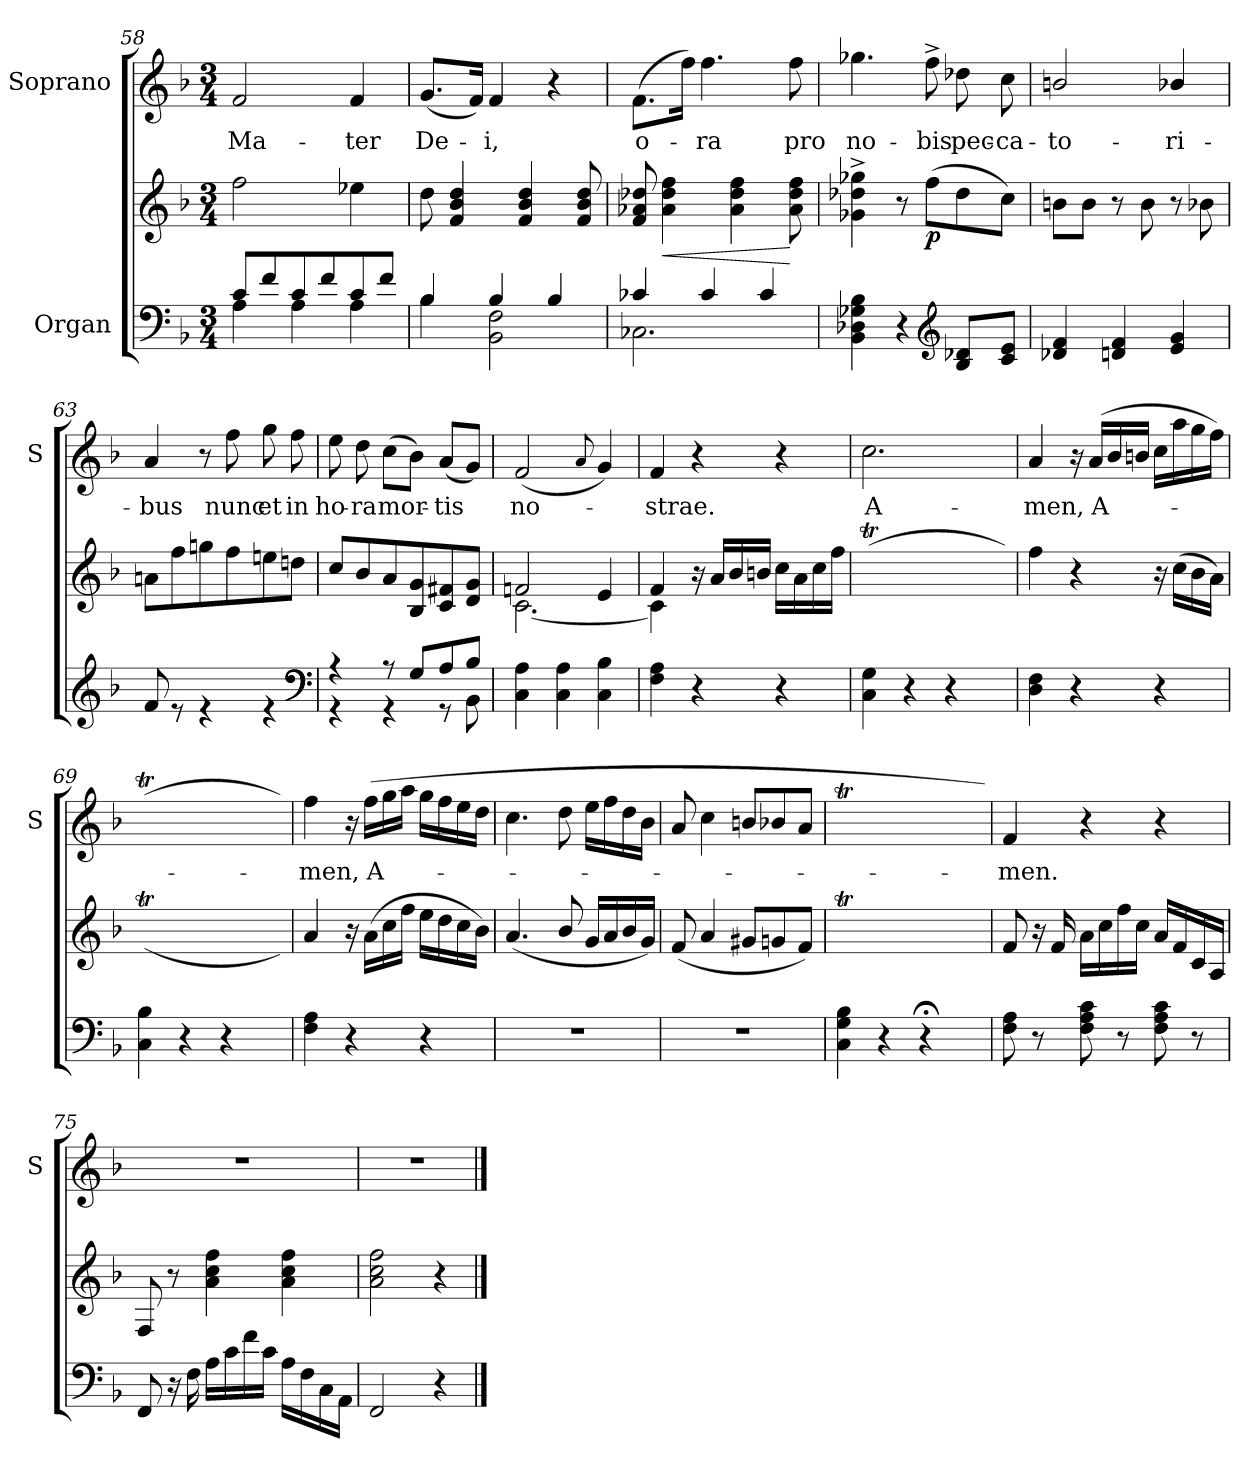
**kern	**kern	**dynam	**kern	**text
*part2	*part2	*part2	*part1	*part1
*staff3	*staff2	*staff2/3	*staff1	*staff1
*I"Organ	*	*	*I"Soprano	*
*	*	*	*I'S	*
!!LO:LB:g=z
*clefF4	*clefG2	*	*clefG2	*
*k[b-]	*k[b-]	*	*k[b-]	*
*F:	*F:	*	*F:	*
*M3/4	*M3/4	*	*M3/4	*
=58	=58	=58	=58	=58
*^	*	*	*	*
!	!	!	!	!	!LO:LY:b
8c/L	4A\	2ff	.	2f	Ma-
8f/	.	.	.	.	.
8c/	4A\	.	.	.	.
8f/	.	.	.	.	.
!	!	!	!	!	!LO:LY:b
8c/	4A\	4ee-X	.	4f	-ter
8f/J	.	.	.	.	.
=59	=59	=59	=59	=59	=59
!	!	!	!	!	!LO:LY:b
4B-/	4B-\	8dd	.	(<8.gL	De-
.	.	4f 4b- 4dd	.	.	.
.	.	.	.	16fJ)	.
!	!	!	!	!	!LO:LY:b
4B-/	2BB-\ 2F\	.	.	4f	i,
.	.	4f 4b- 4dd	.	.	.
4B-/	.	.	.	4r	.
.	.	8f 8b- 8dd	.	.	.
=60	=60	=60	=60	=60	=60
!	!	!	!	!	!LO:LY:b
4c-X/	2.C-X\	8f 8a-X 8dd-X	.	(8.fL	o-
!	!	!	!LO:HP:b	!	!
.	.	4a- 4dd- 4ff	<	.	.
.	.	.	.	16ffJ)	.
!	!	!	!	!	!LO:LY:b
4c-/	.	.	.	4.ff	ra
.	.	4a- 4dd- 4ff	.	.	.
4c-/	.	.	.	.	.
!	!	!	!	!	!LO:LY:b
.	.	8a- 8dd- 8ff	[	8ff	pro
=61	=61	=61	=61	=61	=61
!	!	!	!	!	!LO:LY:b
4ryy	4BB-\ 4D-X\ 4G-X\ 4B-\	4g-X^ 4dd-X^ 4gg-X^	.	4.gg-X	no-
4ryy	4r	8r	.	.	.
!	!	!	!LO:DY:b	!	!LO:LY:b
.	.	(>8ffL	p	8ff^	-bis
*clefG2	*	*	*	*	*
!	!	!	!	!	!LO:LY:b
4ryy	8B-/ 8d-X/L	8dd-	.	8dd-X	pec-
!	!	!	!	!	!LO:LY:b
.	8c/ 8e/J	8ccJ)	.	8cc	-ca-
=62	=62	=62	=62	=62	=62
!	!	!	!	!	!LO:LY:b
2ryy	4d-X/ 4f/	8bnL	.	2bn/	-to-
.	.	8bJ	.	.	.
.	4dn/ 4f/	8r	.	.	.
.	.	8b	.	.	.
!	!	!	!	!	!LO:LY:b
4ryy	4e/ 4g/	8r	.	4b-X/	-ri-
.	.	8b-X	.	.	.
=63	=63	=63	=63	=63	=63
!LO:N:vis=1	!	!	!	!	!LO:LY:b
2.ryy	8f/	8anL	.	4a	-bus
.	8r	8ff	.	.	.
.	4r	8ggn	.	8r	.
!	!	!	!	!	!LO:LY:b
.	.	8ff	.	8ff	nunc
!	!	!	!	!	!LO:LY:b
.	4r	8een	.	8gg	et
!	!	!	!	!	!LO:LY:b
.	.	8ddnJ	.	8ff	in
*clefF4	*	*	*	*	*
!!LO:LB:g=z
=64	=64	=64	=64	=64	=64
*	*	*^	*	*	*
!	!	!	!LO:N:vis=1	!	!	!LO:LY:b
4r	4r	8ccL	2.ryy	.	8ee	ho-
!	!	!	!	!	!	!LO:LY:b
.	.	8b-	.	.	8dd	-ra
!	!	!	!	!	!	!LO:LY:b
8r	4r	8a	.	.	(>8ccL	mor-
8G/L	.	8B- 8g	.	.	8b-J)	.
!	!	!	!	!	!	!LO:LY:b
8A/	8r	8c 8f#X	.	.	(<8aL	tis
8B-/J	8BB-\	8d 8gJ	.	.	8gJ)	.
=65	=65	=65	=65	=65	=65	=65
!	!	!	!	!	!	!LO:LY:b
2ryy	4C\ 4A\	2fn	[2.c\	.	(<2f	no-
.	4C\ 4A\	.	.	.	.	.
.	.	.	.	.	8qqa	.
4ryy	4C\ 4B-\	4e	.	.	4g)	.
=66	=66	=66	=66	=66	=66	=66
!	!	!	!	!	!	!LO:LY:b
2ryy	4F\ 4A\	4f	4c\]	.	4f	strae.
.	4r	16r	4ryy	.	4r	.
.	.	16aLL	.	.	.	.
.	.	16b-	.	.	.	.
.	.	16bnJJ	.	.	.	.
4ryy	4r	16ccLL	4ryy	.	4r	.
.	.	16a	.	.	.	.
.	.	16cc	.	.	.	.
.	.	16ffJJ	.	.	.	.
*v	*v	*	*	*	*	*
=67	=67	=67	=67	=67	=67
!	!	!	!	!	!LO:LY:b
4C\ 4G\	(>[2eetyy	2ryy	.	2.cc	A-
4r	.	.	.	.	.
4r	8.eeLyy]	4ryy	.	.	.
.	32ddLL	.	.	.	.
.	32eeJJJ)	.	.	.	.
=68	=68	=68	=68	=68	=68
!	!	!	!	!	!LO:LY:b
4D\ 4F\	4ff	2ryy	.	4a	-men,
4r	4r	.	.	16r	.
!	!	!	!	!	!LO:LY:b
.	.	.	.	(>16aLL	A-
.	.	.	.	16b-	.
.	.	.	.	16bnJJ	.
4r	16r	4ryy	.	16ccLL	.
.	(>16ccLL	.	.	16aa	.
.	16b-	.	.	16gg	.
.	16aJJ)	.	.	16ffJJ)	.
=69	=69	=69	=69	=69	=69
4C\ 4B-\	(<[2gTyy	2ryy	.	(>[2eetyy	.
4r	.	.	.	.	.
4r	8.gLyy]	4ryy	.	8.eeLyy]	.
.	32fLL	.	.	32ddLL	.
.	32gJJJ)	.	.	32eeJJJ)	.
!!LO:LB:g=z
=70	=70	=70	=70	=70	=70
!	!	!	!	!	!LO:LY:b
4F 4A	4a	2ryy	.	4ff	men,
4r	16r	.	.	16r	.
!	!	!	!	!	!LO:LY:b
.	(>16aLL	.	.	(<16ffLL	A-
.	16cc	.	.	16gg	.
.	16ffJJ	.	.	16aaJJ	.
4r	16eeLL	4ryy	.	16ggLL	.
.	16dd	.	.	16ff	.
.	16cc	.	.	16ee	.
.	16b-JJ)	.	.	16ddJJ	.
=71	=71	=71	=71	=71	=71
!LO:N:vis=1	!	!	!	!	!
2.r	(<4.a	2ryy	.	4.cc	.
.	8b-/	.	.	8dd	.
.	16gLL	4ryy	.	16eeLL	.
.	16a	.	.	16ff	.
.	16b-	.	.	16dd	.
.	16gJJ)	.	.	16b-JJ	.
=72	=72	=72	=72	=72	=72
!LO:N:vis=1	!	!	!	!	!
2.r	(<8f	2ryy	.	8a	.
.	4a	.	.	4cc	.
.	8g#XL	.	.	8bnL	.
.	8gn	4ryy	.	8b-X	.
.	8fJ)	.	.	8aJ	.
=73	=73	=73	=73	=73	=73
4C 4G 4B-	[2e;<tyy	2ryy	.	[2g;<Tyy	.
4r	.	.	.	.	.
4r;<	8.eLyy]	4ryy	.	8.gLyy]	.
.	32dLL	.	.	32fLL	.
.	32eJJJ	.	.	32gJJJ)	.
=74	=74	=74	=74	=74	=74
!	!	!	!	!	!LO:LY:b
8F 8A	8f	2ryy	.	4f	men.
8r	16r	.	.	.	.
.	16f	.	.	.	.
8F 8A 8c	16aLL	.	.	4r	.
.	16cc	.	.	.	.
8r	16ff	.	.	.	.
.	16ccJJ	.	.	.	.
8F 8A 8c	16aLL	4ryy	.	4r	.
.	16f	.	.	.	.
8r	16c	.	.	.	.
.	16AJJ	.	.	.	.
=75	=75	=75	=75	=75	=75
!	!	!	!	!LO:N:vis=1	!
8FF	8F	2ryy	.	2.r	.
16r	8r	.	.	.	.
16F	.	.	.	.	.
16ALL	4a 4cc 4ff	.	.	.	.
16c	.	.	.	.	.
16f	.	.	.	.	.
16cJJ	.	.	.	.	.
16ALL	4a 4cc 4ff	4ryy	.	.	.
16F	.	.	.	.	.
16C	.	.	.	.	.
16AAJJ	.	.	.	.	.
=76	=76	=76	=76	=76	=76
!	!	!	!	!LO:N:vis=1	!
2FF	2a 2cc 2ff	2ryy	.	2.r	.
4r	4r	4ryy	.	.	.
*	*v	*v	*	*	*
==	==	==	==	==
*-	*-	*-	*-	*-
